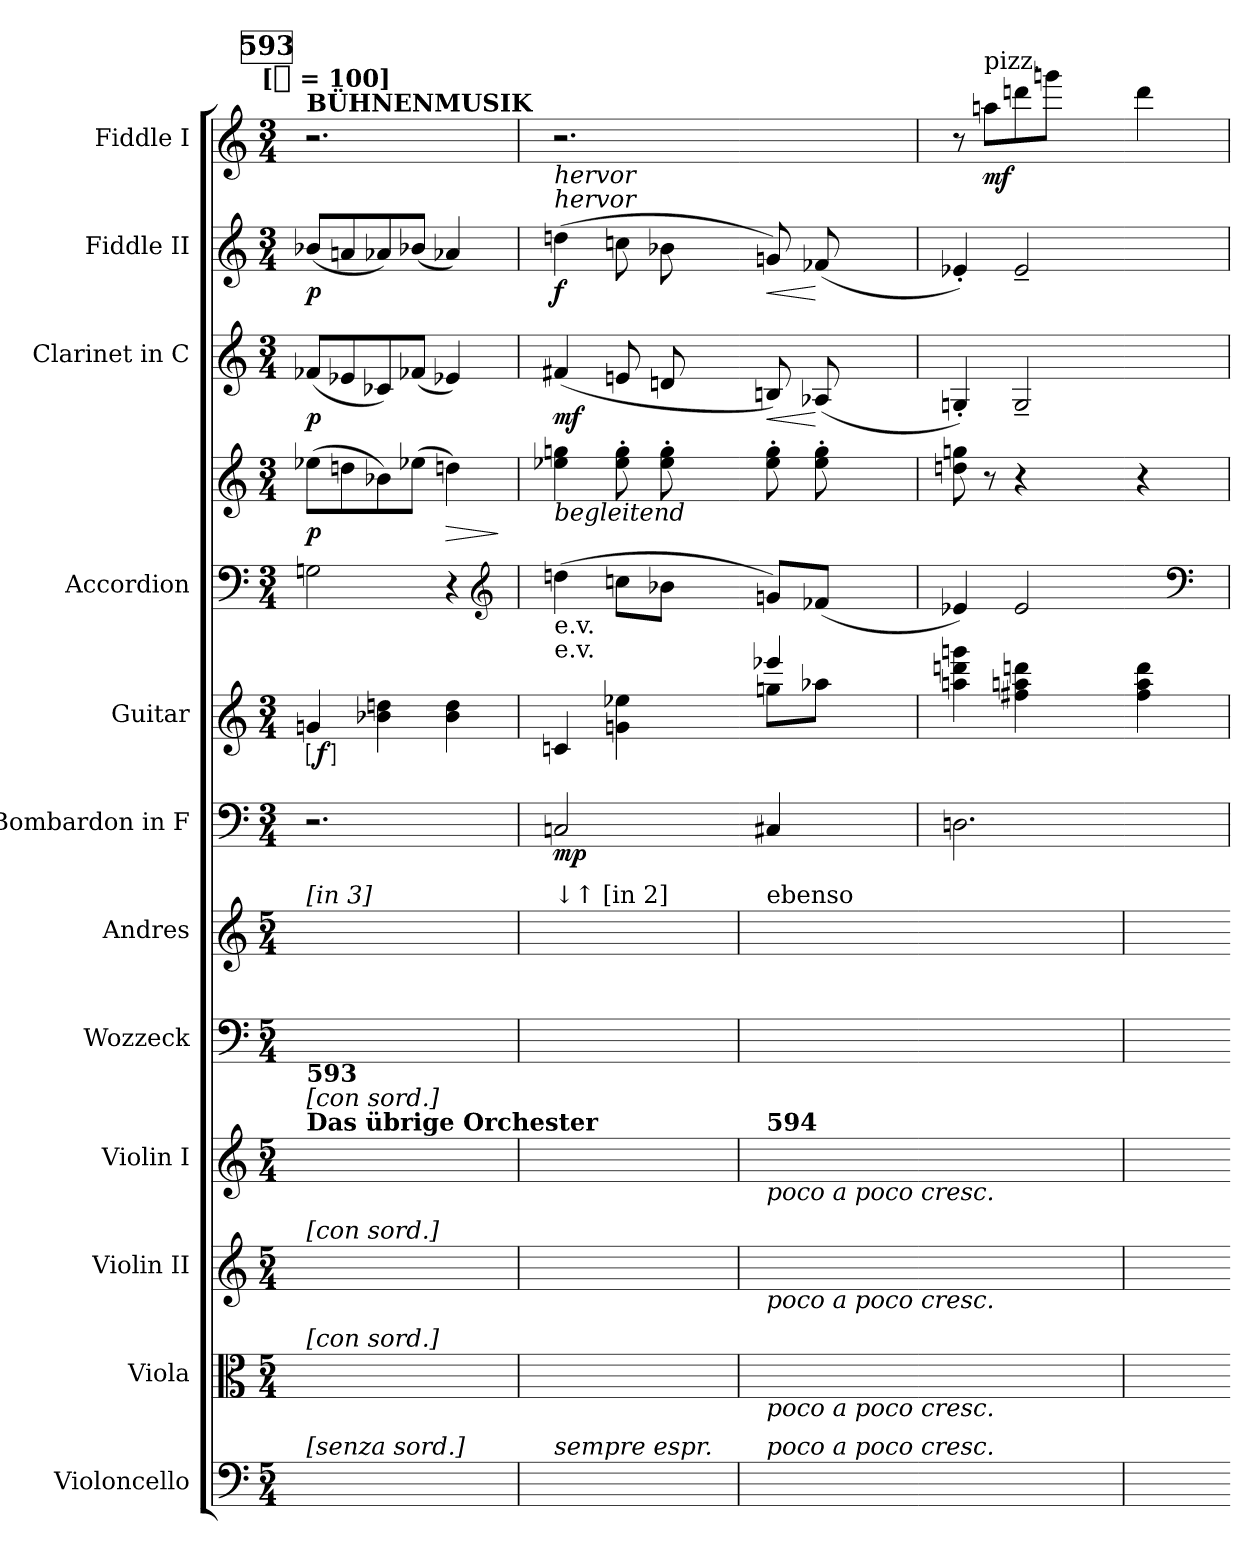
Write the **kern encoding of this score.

**kern	**kern	**kern	**kern	**kern	**kern	**kern	**dynam	**kern	**dynam	**kern	**kern	**dynam	**kern	**dynam	**kern	**dynam	**kern	**dynam
*part12	*part11	*part10	*part9	*part8	*part7	*part6	*part6	*part5	*part5	*part4	*part4	*part4	*part3	*part3	*part2	*part2	*part1	*part1
*staff13	*staff12	*staff11	*staff10	*staff9	*staff8	*staff7	*staff7	*staff6	*staff6	*staff5	*staff4	*staff4/5	*staff3	*staff3	*staff2	*staff2	*staff1	*staff1
*I"Violoncello	*I"Viola	*I"Violin II	*I"Violin I	*I"Wozzeck	*I"Andres	*I"Bombardon in F	*	*I"Guitar	*	*I"Accordion	*	*	*I"Clarinet in C	*	*I"Fiddle II	*	*I"Fiddle I	*
*I'Vc.	*I'Vla.	*I'Vln. II	*I'Vln. I	*I'Woz.	*I'And.	*	*	*I'Gtr.	*	*I'Acc	*	*	*I'Cl.	*	*I'Fid. II	*	*I'Fid. I	*
*clefF4	*clefC3	*clefG2	*clefG2	*clefF4	*clefG2	*clefF4	*	*clefG2	*	*clefF4	*clefG2	*	*clefG2	*	*clefG2	*	*clefG2	*
*	*	*	*	*	*ITrd7c12	*ITrd4c7	*	*ITrd7c12	*	*	*	*	*	*	*	*	*	*
*k[]	*k[]	*k[]	*k[]	*k[]	*k[]	*	*	*k[]	*	*k[]	*k[]	*	*k[]	*	*k[]	*	*k[]	*
!!LO:TX:omd:t=[[quarter] = 100]
*M5/4	*M5/4	*M5/4	*M5/4	*M5/4	*M5/4	*M3/4	*	*M3/4	*	*M3/4	*M3/4	*	*M3/4	*	*M3/4	*	*M3/4	*
*MM100	*MM100	*MM100	*MM100	*MM100	*MM100	*MM100	*	*MM100	*	*MM100	*MM100	*	*MM100	*	*MM100	*	*MM100	*
!!LO:REH:place=s1:t=593
=151	=151	=151	=151	=151	=151	=151	=151	=151	=151	=151	=151	=151	=151	=151	=151	=151	=151	=151
!	!	!	!	!	!	!	!	!	!	!	!	!	!	!	!	!	!LO:TX:a:B:t=BÜHNENMUSIK	!
!	!	!	!	!	!LO:TX:a:t=[in 3]	!	!	!	!	!	!	!	!	!	!	!	!	!
!	!	!	!LO:TX:a:B:t=Das übrige Orchester	!	!	!	!	!	!	!	!	!	!	!	!	!	!	!
!	!	!	!LO:TX:a:t=[con sord.]	!	!	!	!	!	!	!	!	!	!	!	!	!	!	!
!	!	!	!LO:TX:a:B:t=593	!	!	!	!	!	!	!	!	!	!	!	!	!	!	!
!	!	!LO:TX:a:t=[con sord.]	!	!	!	!	!	!	!	!	!	!	!	!	!	!	!	!
!	!LO:TX:a:t=[con sord.]	!	!	!	!	!	!	!	!	!	!	!	!	!	!	!	!	!
!LO:TX:a:t=[senza sord.]	!	!	!	!	!	!	!	!	!	!	!	!	!	!	!	!	!	!
!	!	!	!	!	!	!	!	!	!LO:DY:ed=brack	!	!	!	!	!	!	!	!	!
2.ryy	2ryy	8ryy	4.ryy	8ryy	2.ryy	2.r	.	4Gn	f	2Gn	(8ee-XL	p	(8f-XL	p	(8b-XL	p	2.r	.
.	.	8ryy	.	8ryy	.	.	.	.	.	.	8ddn	.	8e-X	.	8an	.	.	.
.	.	2ryy	.	8ryy	.	.	.	4B-X 4dn	.	.	8b-X)	.	8c-X)	.	8a-X)	.	.	.
.	.	.	4ryy	8ryy	.	.	.	.	.	.	(8ee-XJ	.	(8f-XJ	.	(8b-XJ	.	.	.
.	4ryy	.	.	8ryy	.	.	.	4B- 4d	.	4r	4ddn)	>	4e-X)	.	4a-X)	.	.	.
.	.	.	8ryy	8ryy	.	.	.	.	.	.	.	.	.	.	.	.	.	.
*	*	*	*	*	*	*	*	*	*	*clefG2	*	*	*	*	*	*	*	*
.	.	.	.	.	.	.	.	.	.	.	.	]	.	.	.	.	.	.
=152	=152	=152	=152	=152	=152	=152	=152	=152	=152	=152	=152	=152	=152	=152	=152	=152	=152	=152
!	!	!	!	!	!	!	!	!	!	!	!	!	!	!	!LO:TX:a:i:t=hervor	!	!	!
!	!	!	!	!	!	!	!	!	!	!	!	!	!	!	!LO:TX:a:i:t=hervor	!	!	!
!	!	!	!	!	!	!	!	!	!	!	!LO:TX:b:i:t=begleitend	!	!	!	!	!	!	!
!	!	!	!	!	!	!	!	!	!	!LO:TX:b:t=e.v.	!	!	!	!	!	!	!	!
!	!	!	!	!	!	!	!	!	!	!LO:TX:b:t=e.v.	!	!	!	!	!	!	!	!
!	!	!	!	!	!LO:TX:a:t=↓↑ [in 2]	!	!	!	!	!	!	!	!	!	!	!	!	!
!LO:TX:a:i:t=sempre espr.	!	!	!	!	!	!	!	!	!	!	!	!	!	!	!	!	!	!
8ryy	2ryy	2ryy	2ryy	4ryy	2ryy	2FFn	mp	4Cn	.	(4ddn	4ee-X 4ggn	.	(4f#X	mf	(4ddn	f	2.r	.
8ryy	.	.	.	.	.	.	.	.	.	.	.	.	.	.	.	.	.	.
8ryy	.	.	.	8ryy	.	.	.	4Gn 4e-X	.	8ccn\L	8ee-' 8gg'	.	8en	.	8ccn	.	.	.
8ryy	.	.	.	8ryy	.	.	.	.	.	8b-X\J	8ee-' 8gg'	.	8dn	.	8b-X	.	.	.
4ryy	4ryy	4ryy	4ryy	4ryy	4ryy	4ryy	.	4ryy	.	4ryy	4ryy	.	4ryy	.	4ryy	.	.	.
=	=	=	=	=	=	=-	=-	=-	=-	=-	=-	=-	=-	=-	=-	=-	=-	=-
*	*	*	*	*	*	*	*	*^	*	*	*	*	*	*	*	*	*	*
!	!	!	!	!	!LO:TX:a:t=ebenso	!	!	!	!	!	!	!	!	!	!	!	!	!	!
!	!	!	!LO:TX:a:B:t=594	!	!	!	!	!	!	!	!	!	!	!	!	!	!	!	!
!	!	!	!LO:TX:b:i:t=poco a poco cresc.	!	!	!	!	!	!	!	!	!	!	!	!	!	!	!	!
!	!	!LO:TX:b:i:t=poco a poco cresc.	!	!	!	!	!	!	!	!	!	!	!	!	!	!	!	!	!
!	!LO:TX:b:i:t=poco a poco cresc.	!	!	!	!	!	!	!	!	!	!	!	!	!	!	!	!	!	!
!LO:TX:a:i:t=poco a poco cresc.	!	!	!	!	!	!	!	!	!	!	!	!	!	!	!	!	!	!	!
!	!	!	!	!	!	!	!	!	!	!	!	!	!	!	!LO:HP:b	!	!LO:HP:b	!	!
2.ryy	2.ryy	2.ryy	2.ryy	8ryy	4ryy	4FF#X	.	4ee-X	8gnL	.	8gn/L)	8ee-' 8gg'	.	8Bn)	<	8gn)	<	2.ryy	.
.	.	.	.	8ryy	.	.	.	.	8a-XJ	.	(8f-X/J	8ee-' 8gg'	.	(8A-X	[	(8f-X	[	.	.
.	.	.	.	2ryy	2ryy	2ryy	.	2ryy	2ryy	.	2ryy	2ryy	.	2ryy	.	2ryy	.	.	.
*	*	*	*	*	*	*	*	*v	*v	*	*	*	*	*	*	*	*	*	*
=153-	=153-	=153-	=153-	=153-	=153-	=153	=153	=153	=153	=153	=153	=153	=153	=153	=153	=153	=153	=153
2.ryy	2.ryy	2.ryy	2.ryy	8ryy	4ryy	2.GGn	.	4an 4ddn 4ggn	.	4e-X)	8ddn 8ggn	.	4Gn')	.	4e-X')	.	8r	.
!	!	!	!	!	!	!	!	!	!	!	!	!	!	!	!	!	!LO:TX:a:t=pizz.	!
.	.	.	.	8ryy	.	.	.	.	.	.	8r	.	.	.	.	.	8aanL	mf
.	.	.	.	4ryy	8ryy	.	.	4f#X 4an 4ddn	.	2e-	4r	.	2G~	.	2e-~	.	8dddn	.
.	.	.	.	.	8ryy	.	.	.	.	.	.	.	.	.	.	.	8gggnJ	.
.	.	.	.	4ryy	4ryy	.	.	4ryy	.	.	4ryy	.	.	.	.	.	4ryy	.
=	=	=	=	=	=	=-	=-	=-	=-	=-	=-	=-	=-	=-	=-	=-	=-	=-
8ryy	8ryy	8ryy	8ryy	8ryy	8ryy	4.ryy	.	4f# 4a 4dd	.	4ryy	4r	.	4.ryy	.	4.ryy	.	4ddd	.
4ryy	8ryy	8ryy	8ryy	8ryy	8ryy	.	.	.	.	.	.	.	.	.	.	.	.	.
*	*	*	*	*	*	*	*	*	*	*clefF4	*	*	*	*	*	*	*	*
.	8ryy	8ryy	8ryy	8ryy	8ryy	.	.	8ryy	.	8ryy	8ryy	.	.	.	.	.	8ryy	.
=-	=-	=-	=-	=-	=-	=	=	=	=	=	=	=	=	=	=	=	=	=
*-	*-	*-	*-	*-	*-	*-	*-	*-	*-	*-	*-	*-	*-	*-	*-	*-	*-	*-
